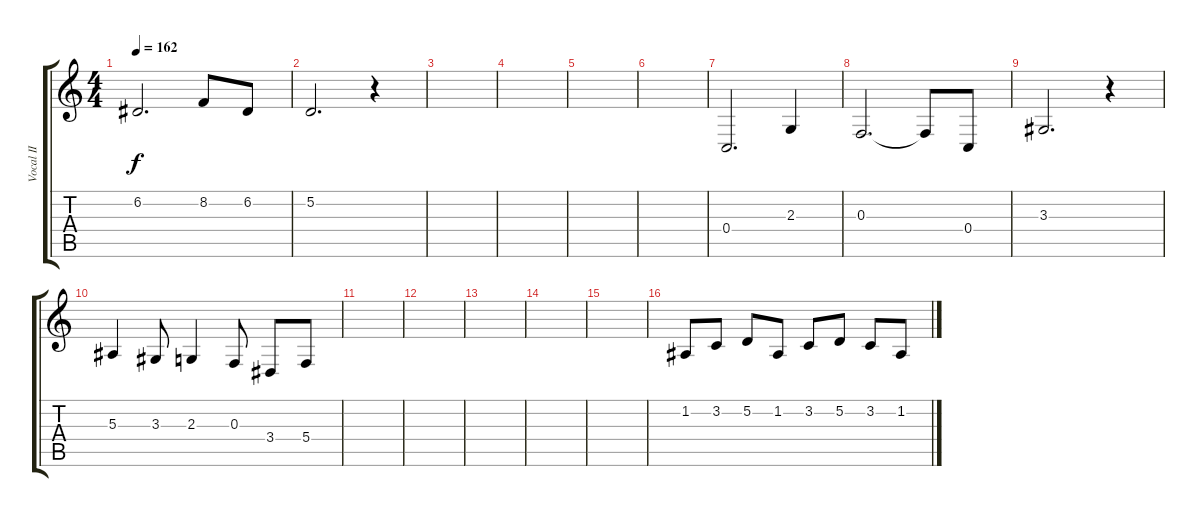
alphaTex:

\track ("Vocal II" "Vocal II") {instrument englishhorn}
\staff {score tabs}
\tuning (D4 A3 F3 C3 G2 C2) {hide}
\ts (4 4)
\tempo 162
\clef g2
\ks c
6.2.2{d dy f} 8.2.8 6.2.8 |
5.2.2{d} r.4 |
|
|
|
|
0.4.2{d} 2.3.4 |
0.3.2{d} 0.3{t}.8 0.4.8 |
3.3.2{d} r.4 |
5.3.4 3.3.8 2.3.4 0.3.8 3.4.8 5.4.8 |
|
|
|
|
|
1.2.8 3.2.8 5.2.8 1.2.8 3.2.8 5.2.8 3.2.8 1.2.8
